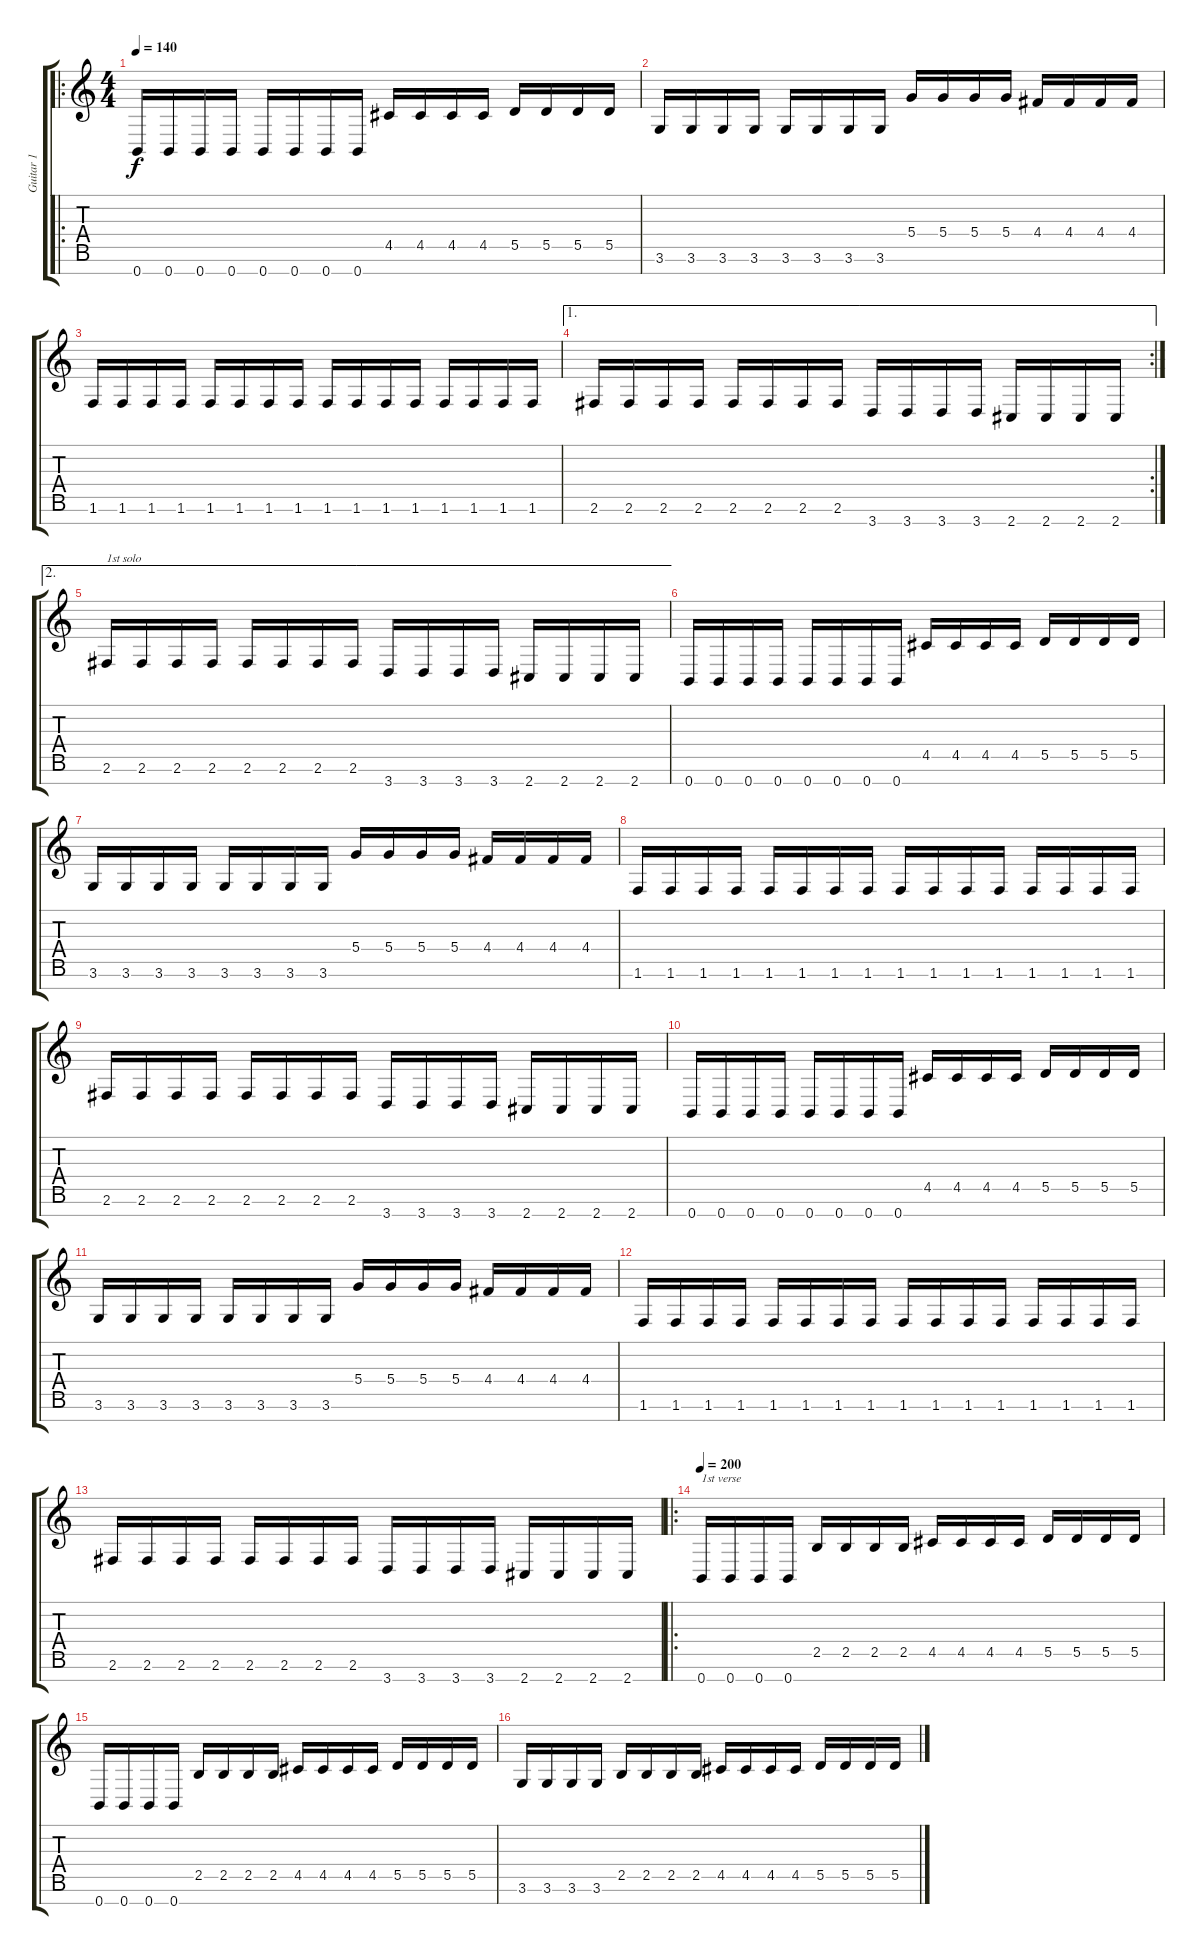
\track ("Guitar 1" "Guitar 1") {instrument distortionguitar}
\staff {score tabs}
\tuning (E4 B3 G3 D3 A2 E2 B1) {hide}
\ro
\ts (4 4)
\tempo 140
\clef g2
\ks c
0.7.16{dy f instrument distortionguitar} 0.7.16 0.7.16 0.7.16 0.7.16 0.7.16 0.7.16 0.7.16 4.5.16 4.5.16 4.5.16 4.5.16 5.5.16 5.5.16 5.5.16 5.5.16 |
3.6.16 3.6.16 3.6.16 3.6.16 3.6.16 3.6.16 3.6.16 3.6.16 5.4.16 5.4.16 5.4.16 5.4.16 4.4.16 4.4.16 4.4.16 4.4.16 |
1.6.16 1.6.16 1.6.16 1.6.16 1.6.16 1.6.16 1.6.16 1.6.16 1.6.16 1.6.16 1.6.16 1.6.16 1.6.16 1.6.16 1.6.16 1.6.16 |
\ae 1
\rc 2
2.6.16 2.6.16 2.6.16 2.6.16 2.6.16 2.6.16 2.6.16 2.6.16 3.7.16 3.7.16 3.7.16 3.7.16 2.7.16 2.7.16 2.7.16 2.7.16 |
\ae 2
2.6.16{txt "1st solo"} 2.6.16 2.6.16 2.6.16 2.6.16 2.6.16 2.6.16 2.6.16 3.7.16 3.7.16 3.7.16 3.7.16 2.7.16 2.7.16 2.7.16 2.7.16 |
0.7.16 0.7.16 0.7.16 0.7.16 0.7.16 0.7.16 0.7.16 0.7.16 4.5.16 4.5.16 4.5.16 4.5.16 5.5.16 5.5.16 5.5.16 5.5.16 |
3.6.16 3.6.16 3.6.16 3.6.16 3.6.16 3.6.16 3.6.16 3.6.16 5.4.16 5.4.16 5.4.16 5.4.16 4.4.16 4.4.16 4.4.16 4.4.16 |
1.6.16 1.6.16 1.6.16 1.6.16 1.6.16 1.6.16 1.6.16 1.6.16 1.6.16 1.6.16 1.6.16 1.6.16 1.6.16 1.6.16 1.6.16 1.6.16 |
2.6.16 2.6.16 2.6.16 2.6.16 2.6.16 2.6.16 2.6.16 2.6.16 3.7.16 3.7.16 3.7.16 3.7.16 2.7.16 2.7.16 2.7.16 2.7.16 |
0.7.16 0.7.16 0.7.16 0.7.16 0.7.16 0.7.16 0.7.16 0.7.16 4.5.16 4.5.16 4.5.16 4.5.16 5.5.16 5.5.16 5.5.16 5.5.16 |
3.6.16 3.6.16 3.6.16 3.6.16 3.6.16 3.6.16 3.6.16 3.6.16 5.4.16 5.4.16 5.4.16 5.4.16 4.4.16 4.4.16 4.4.16 4.4.16 |
1.6.16 1.6.16 1.6.16 1.6.16 1.6.16 1.6.16 1.6.16 1.6.16 1.6.16 1.6.16 1.6.16 1.6.16 1.6.16 1.6.16 1.6.16 1.6.16 |
2.6.16 2.6.16 2.6.16 2.6.16 2.6.16 2.6.16 2.6.16 2.6.16 3.7.16 3.7.16 3.7.16 3.7.16 2.7.16 2.7.16 2.7.16 2.7.16 |
\ro
\tempo 200
0.7.16{txt "1st verse"} 0.7.16 0.7.16 0.7.16 2.5.16 2.5.16 2.5.16 2.5.16 4.5.16 4.5.16 4.5.16 4.5.16 5.5.16 5.5.16 5.5.16 5.5.16 |
0.7.16 0.7.16 0.7.16 0.7.16 2.5.16 2.5.16 2.5.16 2.5.16 4.5.16 4.5.16 4.5.16 4.5.16 5.5.16 5.5.16 5.5.16 5.5.16 |
3.6.16 3.6.16 3.6.16 3.6.16 2.5.16 2.5.16 2.5.16 2.5.16 4.5.16 4.5.16 4.5.16 4.5.16 5.5.16 5.5.16 5.5.16 5.5.16
